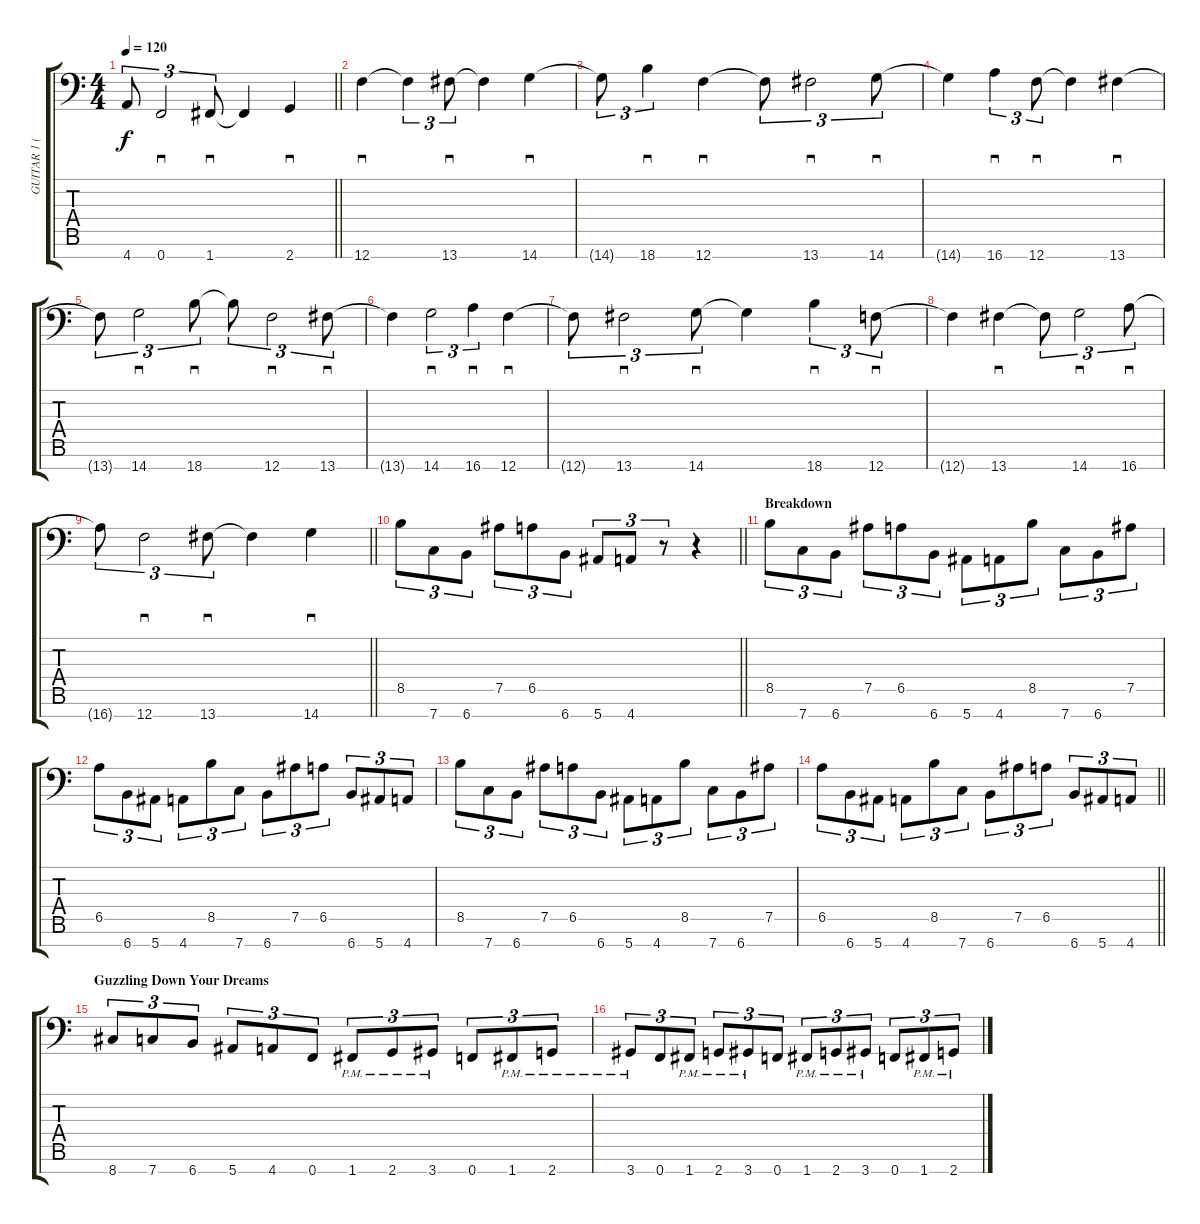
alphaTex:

\track ("GUITAR 1 (Fredrik Thordendal)" "GUITAR 1 (") {instrument overdrivenguitar}
\staff {score tabs}
\tuning (Bb3 F3 Db3 Ab2 Eb2 Bb1 F1) {hide}
\ts (4 4)
\tempo 120
\clef f4
\barLineRight lightlight
\ks c
4.7{t}.8{tu (3 2) dy f} 0.7.2{sd tu (3 2)} 1.7.8{sd tu (3 2)} 1.7{t}.4 2.7.4{sd} |
12.7.4{sd volume 11 instrument overdrivenguitar} 12.7{t}.4{tu (3 2)} 13.7.8{sd tu (3 2)} 13.7{t}.4 14.7.4{sd} |
14.7{t}.8{tu (3 2)} 18.7.4{sd tu (3 2)} 12.7.4{sd} 12.7{t}.8{tu (3 2)} 13.7.2{sd tu (3 2)} 14.7.8{sd tu (3 2)} |
14.7{t}.4 16.7.4{sd tu (3 2)} 12.7.8{sd tu (3 2)} 12.7{t}.4 13.7.4{sd} |
13.7{t}.8{tu (3 2)} 14.7.2{sd tu (3 2)} 18.7.8{sd tu (3 2)} 18.7{t}.8{tu (3 2)} 12.7.2{sd tu (3 2)} 13.7.8{sd tu (3 2)} |
13.7{t}.4 14.7.2{sd tu (3 2)} 16.7.4{sd tu (3 2)} 12.7.4{sd} |
12.7{t}.8{tu (3 2)} 13.7.2{sd tu (3 2)} 14.7.8{sd tu (3 2)} 14.7{t}.4 18.7.4{sd tu (3 2)} 12.7.8{sd tu (3 2)} |
12.7{t}.4 13.7.4{sd} 13.7{t}.8{tu (3 2)} 14.7.2{sd tu (3 2)} 16.7.8{sd tu (3 2)} |
\barLineRight lightlight
16.7{t}.8{tu (3 2)} 12.7.2{sd tu (3 2)} 13.7.8{sd tu (3 2)} 13.7{t}.4 14.7.4{sd} |
\barLineRight lightlight
8.5.8{tu (3 2) volume 13} 7.7.8{tu (3 2)} 6.7.8{tu (3 2)} 7.5.8{tu (3 2)} 6.5.8{tu (3 2)} 6.7.8{tu (3 2)} 5.7.8{tu (3 2)} 4.7.8{tu (3 2)} r.8{tu (3 2)} r.4 |
\section ("" "Breakdown")
8.5.8{tu (3 2)} 7.7.8{tu (3 2)} 6.7.8{tu (3 2)} 7.5.8{tu (3 2)} 6.5.8{tu (3 2)} 6.7.8{tu (3 2)} 5.7.8{tu (3 2)} 4.7.8{tu (3 2)} 8.5.8{tu (3 2)} 7.7.8{tu (3 2)} 6.7.8{tu (3 2)} 7.5.8{tu (3 2)} |
6.5.8{tu (3 2)} 6.7.8{tu (3 2)} 5.7.8{tu (3 2)} 4.7.8{tu (3 2)} 8.5.8{tu (3 2)} 7.7.8{tu (3 2)} 6.7.8{tu (3 2)} 7.5.8{tu (3 2)} 6.5.8{tu (3 2)} 6.7.8{tu (3 2)} 5.7.8{tu (3 2)} 4.7.8{tu (3 2)} |
8.5.8{tu (3 2)} 7.7.8{tu (3 2)} 6.7.8{tu (3 2)} 7.5.8{tu (3 2)} 6.5.8{tu (3 2)} 6.7.8{tu (3 2)} 5.7.8{tu (3 2)} 4.7.8{tu (3 2)} 8.5.8{tu (3 2)} 7.7.8{tu (3 2)} 6.7.8{tu (3 2)} 7.5.8{tu (3 2)} |
\barLineRight lightlight
6.5.8{tu (3 2)} 6.7.8{tu (3 2)} 5.7.8{tu (3 2)} 4.7.8{tu (3 2)} 8.5.8{tu (3 2)} 7.7.8{tu (3 2)} 6.7.8{tu (3 2)} 7.5.8{tu (3 2)} 6.5.8{tu (3 2)} 6.7.8{tu (3 2)} 5.7.8{tu (3 2)} 4.7.8{tu (3 2)} |
\section ("" "Guzzling Down Your Dreams")
8.7.8{tu (3 2)} 7.7.8{tu (3 2)} 6.7.8{tu (3 2)} 5.7.8{tu (3 2)} 4.7.8{tu (3 2)} 0.7.8{tu (3 2)} 1.7{pm}.8{tu (3 2)} 2.7{pm}.8{tu (3 2)} 3.7{pm}.8{tu (3 2)} 0.7.8{tu (3 2)} 1.7{pm}.8{tu (3 2)} 2.7{pm}.8{tu (3 2)} |
3.7{pm}.8{tu (3 2)} 0.7.8{tu (3 2)} 1.7{pm}.8{tu (3 2)} 2.7{pm}.8{tu (3 2)} 3.7{pm}.8{tu (3 2)} 0.7.8{tu (3 2)} 1.7{pm}.8{tu (3 2)} 2.7{pm}.8{tu (3 2)} 3.7{pm}.8{tu (3 2)} 0.7.8{tu (3 2)} 1.7{pm}.8{tu (3 2)} 2.7{pm}.8{tu (3 2)}
